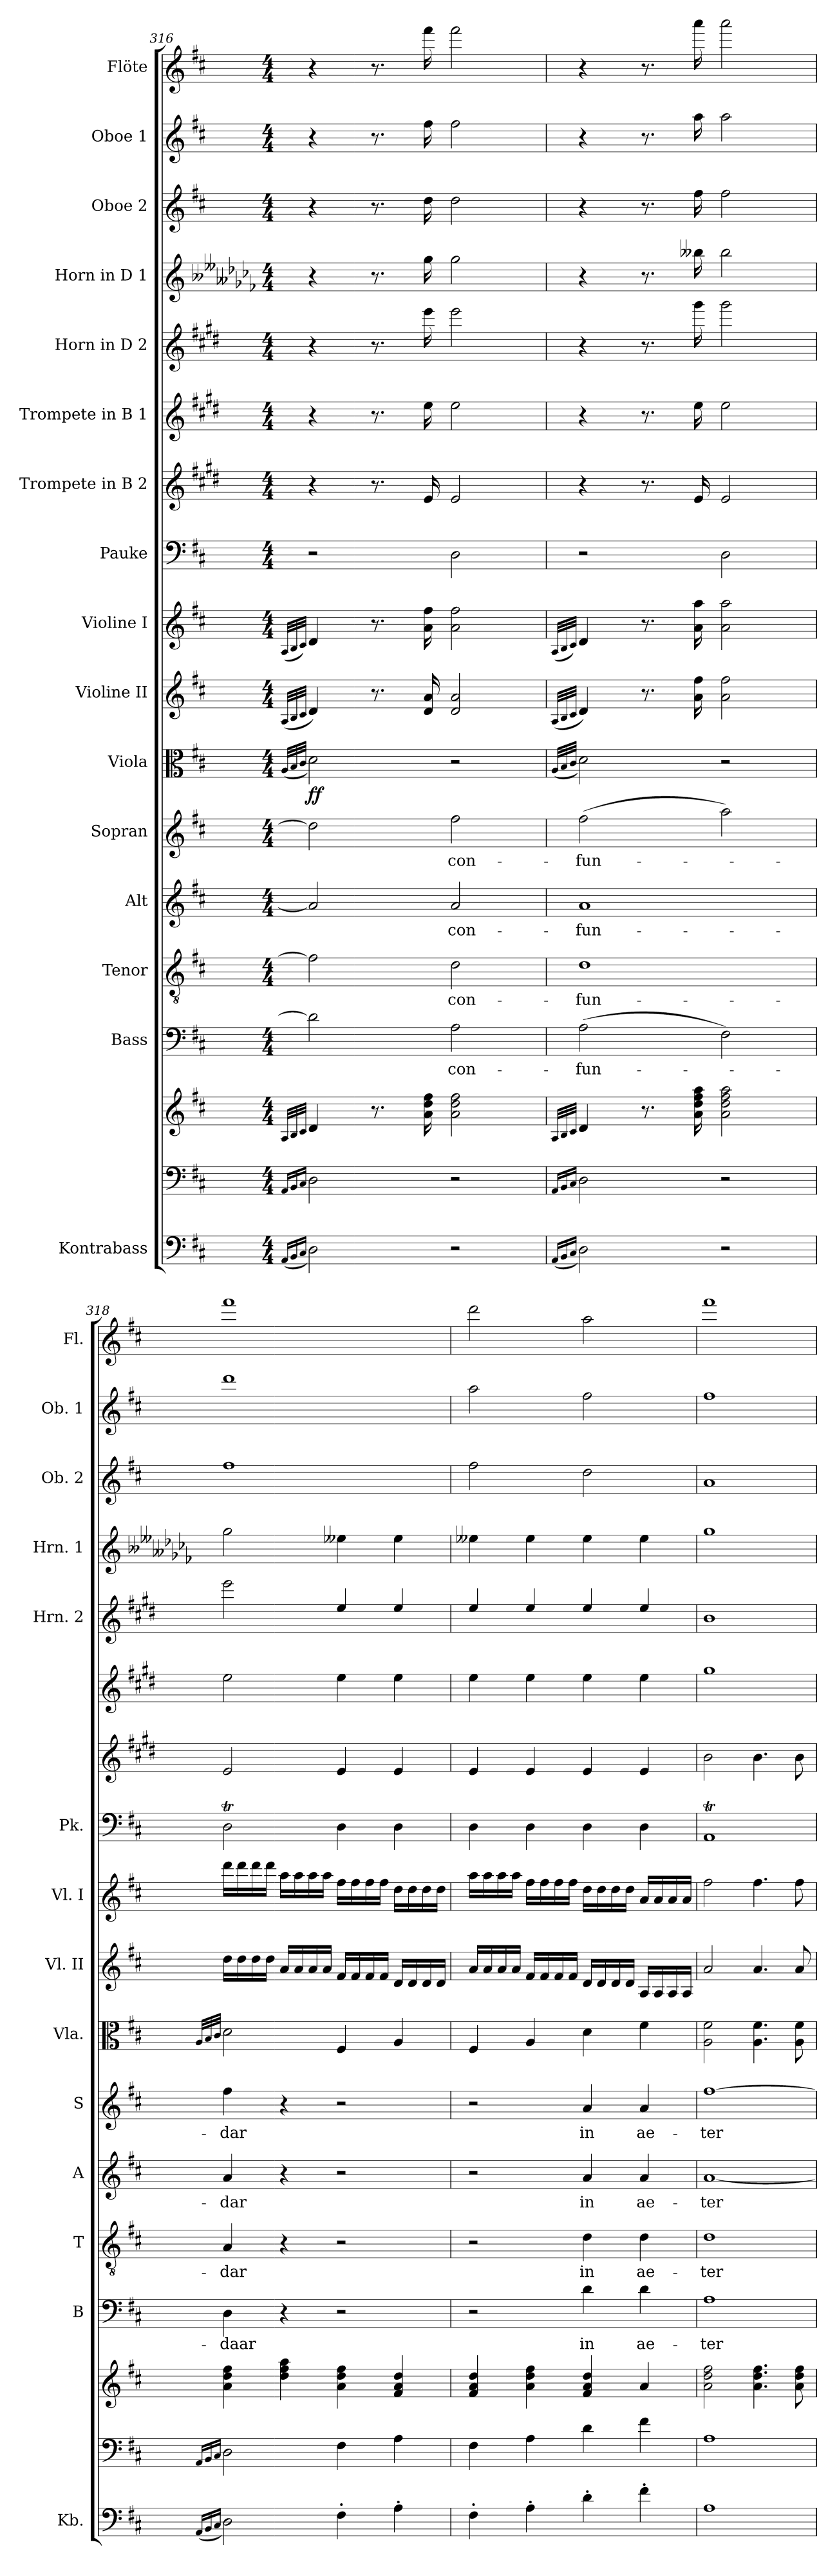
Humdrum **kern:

**kern	**kern	**kern	**kern	**text	**kern	**text	**kern	**text	**kern	**text	**kern	**dynam	**kern	**kern	**kern	**kern	**kern	**kern	**kern	**kern	**kern	**kern
*part17	*part16	*part16	*part15	*part15	*part14	*part14	*part13	*part13	*part12	*part12	*part11	*part11	*part10	*part9	*part8	*part7	*part6	*part5	*part4	*part3	*part2	*part1
*staff18	*staff17	*staff16	*staff15	*staff15	*staff14	*staff14	*staff13	*staff13	*staff12	*staff12	*staff11	*staff11	*staff10	*staff9	*staff8	*staff7	*staff6	*staff5	*staff4	*staff3	*staff2	*staff1
*I"Kontrabass	*	*	*I"Bass	*	*I"Tenor	*	*I"Alt	*	*I"Sopran	*	*I"Viola	*	*I"Violine II	*I"Violine I	*I"Pauke	*I"Trompete in B 2	*I"Trompete in B 1	*I"Horn in D 2	*I"Horn in D 1	*I"Oboe 2	*I"Oboe 1	*I"Flöte
*I'Kb.	*	*	*I'B	*	*I'T	*	*I'A	*	*I'S	*	*I'Vla.	*	*I'Vl. II	*I'Vl. I	*I'Pk.	*	*	*I'Hrn. 2	*I'Hrn. 1	*I'Ob. 2	*I'Ob. 1	*I'Fl.
*clefF4	*clefF4	*clefG2	*clefF4	*	*clefGv2	*	*clefG2	*	*clefG2	*	*clefC3	*	*clefG2	*clefG2	*clefF4	*clefG2	*clefG2	*clefG2	*clefG2	*clefG2	*clefG2	*clefG2
*ITrd7c12	*	*	*	*	*	*	*	*	*	*	*	*	*	*	*	*ITrd1c2	*ITrd1c2	*ITrd4c7	*ITrd-8c-12	*	*	*
*k[f#c#]	*k[f#c#]	*k[f#c#]	*k[f#c#]	*	*k[f#c#]	*	*k[f#c#]	*	*k[f#c#]	*	*k[f#c#]	*	*k[f#c#]	*k[f#c#]	*k[f#c#]	*k[f#c#]	*k[f#c#]	*k[f#c#g#]	*k[b--e--a--d-g-c-f-]	*k[f#c#]	*k[f#c#]	*k[f#c#]
*D:	*D:	*D:	*D:	*	*D:	*	*D:	*	*D:	*	*D:	*	*D:	*D:	*D:	*D:	*D:	*A:	*E--:	*D:	*D:	*D:
*M4/4	*M4/4	*M4/4	*M4/4	*	*M4/4	*	*M4/4	*	*M4/4	*	*M4/4	*	*M4/4	*M4/4	*M4/4	*M4/4	*M4/4	*M4/4	*M4/4	*M4/4	*M4/4	*M4/4
=316	=316	=316	=316	=316	=316	=316	=316	=316	=316	=316	=316	=316	=316	=316	=316	=316	=316	=316	=316	=316	=316	=316
(<16qAAA/LL	16qAA/LL	32qA/LLL	.	.	.	.	.	.	.	.	(<32qA/LLL	.	(<32qA/LLL	(<32qA/LLL	.	.	.	.	.	.	.	.
16qBBB/	16qBB/	32qB/	.	.	.	.	.	.	.	.	32qB/	.	32qB/	32qB/	.	.	.	.	.	.	.	.
16qCC#/JJ	16qC#/JJ	32qc#/JJJ	.	.	.	.	.	.	.	.	32qc#/JJJ	.	32qc#/JJJ	32qc#/JJJ)	.	.	.	.	.	.	.	.
!	!	!	!	!	!	!	!	!	!	!	!	!LO:DY:b	!	!	!	!	!	!	!	!	!	!
2DD\)	2D\	4d/	2d\]	.	2f#\]	.	2a/]	.	2dd\]	.	2d\)	ff	4d/)	4d/	2r	4r	4r	4r	4r	4r	4r	4r
.	.	8.r	.	.	.	.	.	.	.	.	.	.	8.r	8.r	.	8.r	8.r	8.r	8.r	8.r	8.r	8.r
.	.	16a\ 16dd\ 16ff#\	.	.	.	.	.	.	.	.	.	.	16d/ 16a/	16a\ 16ff#\	.	16d/	16dd\	16aa\	16ggg-\	16dd\	16ff#\	16fff#\
!	!	!	!	!LO:LY:b	!	!LO:LY:b	!	!LO:LY:b	!	!LO:LY:b	!	!	!	!	!	!	!	!	!	!	!	!
2r	2r	2a\ 2dd\ 2ff#\	2A\	con-	2d\	con-	2a/	con-	2ff#\	-con-	2r	.	2d/ 2a/	2a\ 2ff#\	2D\	2d/	2dd\	2aa\	2ggg-\	2dd\	2ff#\	2fff#\
=317	=317	=317	=317	=317	=317	=317	=317	=317	=317	=317	=317	=317	=317	=317	=317	=317	=317	=317	=317	=317	=317	=317
(<16qAAA/LL	16qAA/LL	32qA/LLL	.	.	.	.	.	.	.	.	(<32qA/LLL	.	(<32qA/LLL	(<32qA/LLL	.	.	.	.	.	.	.	.
16qBBB/	16qBB/	32qB/	.	.	.	.	.	.	.	.	32qB/	.	32qB/	32qB/	.	.	.	.	.	.	.	.
16qCC#/JJ	16qC#/JJ	32qc#/JJJ	.	.	.	.	.	.	.	.	32qc#/JJJ	.	32qc#/JJJ	32qc#/JJJ)	.	.	.	.	.	.	.	.
!	!	!	!	!LO:LY:b	!	!LO:LY:b	!	!LO:LY:b	!	!LO:LY:b	!	!	!	!	!	!	!	!	!	!	!	!
2DD\)	2D\	4d/	(>2A\	-fun-	1d	-fun-	1a	-fun-	(>2ff#\	-fun-	2d\)	.	4d/)	4d/	2r	4r	4r	4r	4r	4r	4r	4r
.	.	8.r	.	.	.	.	.	.	.	.	.	.	8.r	8.r	.	8.r	8.r	8.r	8.r	8.r	8.r	8.r
.	.	16a\ 16dd\ 16ff#\ 16aa\	.	.	.	.	.	.	.	.	.	.	16a\ 16ff#\	16a\ 16aa\	.	16d/	16dd\	16ccc#\	16bbb--\	16ff#\	16aa\	16aaa\
2r	2r	2a\ 2dd\ 2ff#\ 2aa\	2F#\)	.	.	.	.	.	2aa\)	.	2r	.	2a\ 2ff#\	2a\ 2aa\	2D\	2d/	2dd\	2ccc#\	2bbb--\	2ff#\	2aa\	2aaa\
!!LO:PB:g=z
=318	=318	=318	=318	=318	=318	=318	=318	=318	=318	=318	=318	=318	=318	=318	=318	=318	=318	=318	=318	=318	=318	=318
(<16qAAA/LL	16qAA/LL	.	.	.	.	.	.	.	.	.	32qA/LLL	.	.	.	.	.	.	.	.	.	.	.
16qBBB/	16qBB/	.	.	.	.	.	.	.	.	.	32qB/	.	.	.	.	.	.	.	.	.	.	.
16qCC#/JJ	16qC#/JJ	.	.	.	.	.	.	.	.	.	32qc#/JJJ	.	.	.	.	.	.	.	.	.	.	.
!	!	!	!	!LO:LY:b	!	!LO:LY:b	!	!LO:LY:b	!	!LO:LY:b	!	!	!	!	!	!	!	!	!	!	!	!
2DD\)	2D\	4a\ 4dd\ 4ff#\	4D\	-daar	4A/	-dar	4a/	-dar	4ff#\	-dar	2d\	.	16dd\LL	16ddd\LL	2DT\	2d/	2dd\	2aa\	2ggg-\	1ff#	1ddd	1fff#
.	.	.	.	.	.	.	.	.	.	.	.	.	16dd\	16ddd\	.	.	.	.	.	.	.	.
.	.	.	.	.	.	.	.	.	.	.	.	.	16dd\	16ddd\	.	.	.	.	.	.	.	.
.	.	.	.	.	.	.	.	.	.	.	.	.	16dd\JJ	16ddd\JJ	.	.	.	.	.	.	.	.
.	.	4dd\ 4ff#\ 4aa\	4r	.	4r	.	4r	.	4r	.	.	.	16a/LL	16aa\LL	.	.	.	.	.	.	.	.
.	.	.	.	.	.	.	.	.	.	.	.	.	16a/	16aa\	.	.	.	.	.	.	.	.
.	.	.	.	.	.	.	.	.	.	.	.	.	16a/	16aa\	.	.	.	.	.	.	.	.
.	.	.	.	.	.	.	.	.	.	.	.	.	16a/JJ	16aa\JJ	.	.	.	.	.	.	.	.
4FF#'>\	4F#\	4a\ 4dd\ 4ff#\	2r	.	2r	.	2r	.	2r	.	4F#/	.	16f#/LL	16ff#\LL	4D\	4d/	4dd\	4a/	4eee--\	.	.	.
.	.	.	.	.	.	.	.	.	.	.	.	.	16f#/	16ff#\	.	.	.	.	.	.	.	.
.	.	.	.	.	.	.	.	.	.	.	.	.	16f#/	16ff#\	.	.	.	.	.	.	.	.
.	.	.	.	.	.	.	.	.	.	.	.	.	16f#/JJ	16ff#\JJ	.	.	.	.	.	.	.	.
4AA'>\	4A\	4f#/ 4a/ 4dd/	.	.	.	.	.	.	.	.	4A/	.	16d/LL	16dd\LL	4D\	4d/	4dd\	4a/	4eee--\	.	.	.
.	.	.	.	.	.	.	.	.	.	.	.	.	16d/	16dd\	.	.	.	.	.	.	.	.
.	.	.	.	.	.	.	.	.	.	.	.	.	16d/	16dd\	.	.	.	.	.	.	.	.
.	.	.	.	.	.	.	.	.	.	.	.	.	16d/JJ	16dd\JJ	.	.	.	.	.	.	.	.
=319	=319	=319	=319	=319	=319	=319	=319	=319	=319	=319	=319	=319	=319	=319	=319	=319	=319	=319	=319	=319	=319	=319
4FF#'>\	4F#\	4f#/ 4a/ 4dd/	2r	.	2r	.	2r	.	2r	.	4F#/	.	16a/LL	16aa\LL	4D\	4d/	4dd\	4a/	4eee--\	2ff#\	2aa\	2ddd\
.	.	.	.	.	.	.	.	.	.	.	.	.	16a/	16aa\	.	.	.	.	.	.	.	.
.	.	.	.	.	.	.	.	.	.	.	.	.	16a/	16aa\	.	.	.	.	.	.	.	.
.	.	.	.	.	.	.	.	.	.	.	.	.	16a/JJ	16aa\JJ	.	.	.	.	.	.	.	.
4AA'>\	4A\	4a\ 4dd\ 4ff#\	.	.	.	.	.	.	.	.	4A/	.	16f#/LL	16ff#\LL	4D\	4d/	4dd\	4a/	4eee--\	.	.	.
.	.	.	.	.	.	.	.	.	.	.	.	.	16f#/	16ff#\	.	.	.	.	.	.	.	.
.	.	.	.	.	.	.	.	.	.	.	.	.	16f#/	16ff#\	.	.	.	.	.	.	.	.
.	.	.	.	.	.	.	.	.	.	.	.	.	16f#/JJ	16ff#\JJ	.	.	.	.	.	.	.	.
!	!	!	!	!LO:LY:b	!	!LO:LY:b	!	!LO:LY:b	!	!LO:LY:b	!	!	!	!	!	!	!	!	!	!	!	!
4D'>\	4d\	4f#/ 4a/ 4dd/	4d\	in	4d\	in	4a/	in	4a/	in	4d\	.	16d/LL	16dd\LL	4D\	4d/	4dd\	4a/	4eee--\	2dd\	2ff#\	2aa\
.	.	.	.	.	.	.	.	.	.	.	.	.	16d/	16dd\	.	.	.	.	.	.	.	.
.	.	.	.	.	.	.	.	.	.	.	.	.	16d/	16dd\	.	.	.	.	.	.	.	.
.	.	.	.	.	.	.	.	.	.	.	.	.	16d/JJ	16dd\JJ	.	.	.	.	.	.	.	.
!	!	!	!	!LO:LY:b	!	!LO:LY:b	!	!LO:LY:b	!	!LO:LY:b	!	!	!	!	!	!	!	!	!	!	!	!
4F#'>\	4f#\	4a/	4d\	ae-	4d\	ae-	4a/	ae-	4a/	ae-	4f#\	.	16A/LL	16a/LL	4D\	4d/	4dd\	4a/	4eee--\	.	.	.
.	.	.	.	.	.	.	.	.	.	.	.	.	16A/	16a/	.	.	.	.	.	.	.	.
.	.	.	.	.	.	.	.	.	.	.	.	.	16A/	16a/	.	.	.	.	.	.	.	.
.	.	.	.	.	.	.	.	.	.	.	.	.	16A/JJ	16a/JJ	.	.	.	.	.	.	.	.
=320	=320	=320	=320	=320	=320	=320	=320	=320	=320	=320	=320	=320	=320	=320	=320	=320	=320	=320	=320	=320	=320	=320
!	!	!	!	!LO:LY:b	!	!LO:LY:b	!	!LO:LY:b	!	!LO:LY:b	!	!	!	!	!	!	!	!	!	!	!	!
1AA	1A	2a\ 2dd\ 2ff#\	1A	-ter-	1d	-ter-	[1a	-ter-	[1ff#	-ter-	2A\ 2f#\	.	2a/	2ff#\	1AAT	2a\	1ff#	1e	1ggg-	1a	1ff#	1fff#
.	.	4.a\ 4.dd\ 4.ff#\	.	.	.	.	.	.	.	.	4.A\ 4.f#\	.	4.a/	4.ff#\	.	4.a\	.	.	.	.	.	.
.	.	8a\ 8dd\ 8ff#\	.	.	.	.	.	.	.	.	8A\ 8f#\	.	8a/	8ff#\	.	8a\	.	.	.	.	.	.
=	=	=	=	=	=	=	=	=	=	=	=	=	=	=	=	=	=	=	=	=	=	=
*-	*-	*-	*-	*-	*-	*-	*-	*-	*-	*-	*-	*-	*-	*-	*-	*-	*-	*-	*-	*-	*-	*-
